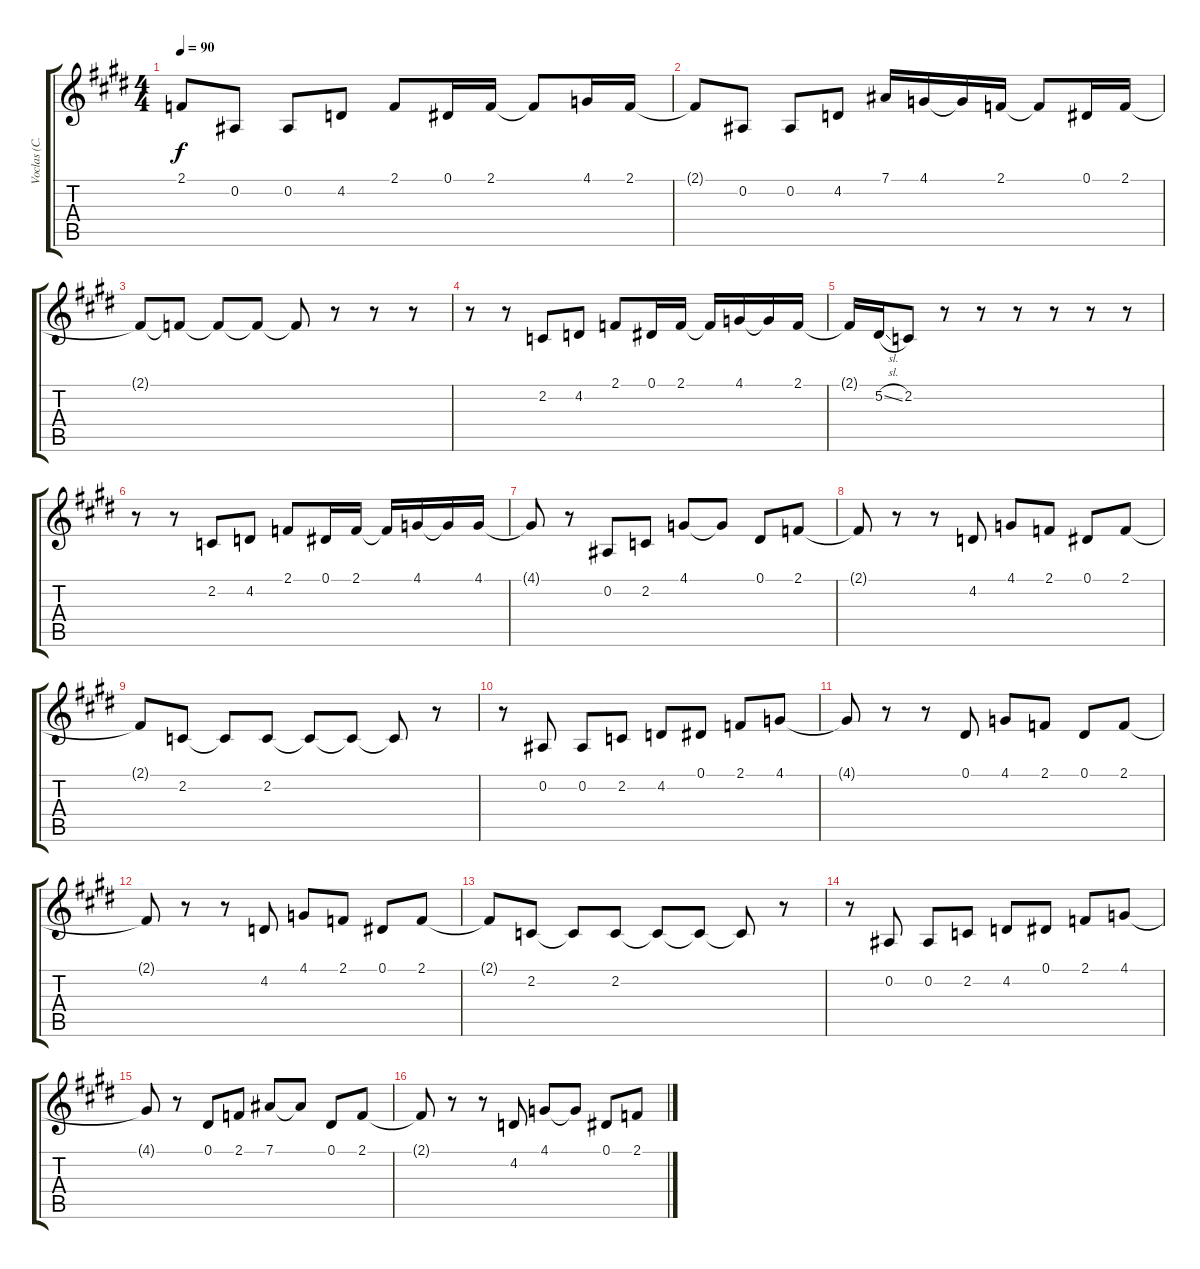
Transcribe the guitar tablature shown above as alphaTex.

\track ("Voclas (C. Kroeger)" "Voclas (C.") {instrument lead1square}
\staff {score tabs}
\tuning (Eb4 Bb3 Gb3 Db3 Ab2 Eb2) {hide}
\ts (4 4)
\tempo 90
\clef g2
\ks e
2.1{t}.8{dy f} 0.2.8 0.2.8 4.2.8 2.1.8 0.1.16 2.1.16 2.1{t}.8 4.1.16 2.1.16 |
2.1{t}.8 0.2.8 0.2.8 4.2.8 7.1.16 4.1.16 4.1{t}.16 2.1.16 2.1{t}.8 0.1.16 2.1.16 |
2.1{t}.8 2.1{t}.8 2.1{t}.8 2.1{t}.8 2.1{t}.8 r.8 r.8 r.8 |
r.8 r.8 2.2.8 4.2.8 2.1.8 0.1.16 2.1.16 2.1{t}.16 4.1.16 4.1{t}.16 2.1.16 |
2.1{t}.16 5.2{sl}.16 2.2.8 r.8 r.8 r.8 r.8 r.8 r.8 |
r.8 r.8 2.2.8 4.2.8 2.1.8 0.1.16 2.1.16 2.1{t}.16 4.1.16 4.1{t}.16 4.1.16 |
4.1{t}.8 r.8 0.2.8 2.2.8 4.1.8 4.1{t}.8 0.1.8 2.1.8 |
2.1{t}.8 r.8 r.8 4.2.8 4.1.8 2.1.8 0.1.8 2.1.8 |
2.1{t}.8 2.2.8 2.2{t}.8 2.2.8 2.2{t}.8 2.2{t}.8 2.2{t}.8 r.8 |
r.8 0.2.8 0.2.8 2.2.8 4.2.8 0.1.8 2.1.8 4.1.8 |
4.1{t}.8 r.8 r.8 0.1.8 4.1.8 2.1.8 0.1.8 2.1.8 |
2.1{t}.8 r.8 r.8 4.2.8 4.1.8 2.1.8 0.1.8 2.1.8 |
2.1{t}.8 2.2.8 2.2{t}.8 2.2.8 2.2{t}.8 2.2{t}.8 2.2{t}.8 r.8 |
r.8 0.2.8 0.2.8 2.2.8 4.2.8 0.1.8 2.1.8 4.1.8 |
4.1{t}.8 r.8 0.1.8 2.1.8 7.1.8 7.1{t}.8 0.1.8 2.1.8 |
2.1{t}.8 r.8 r.8 4.2.8 4.1.8 4.1{t}.8 0.1.8 2.1.8
